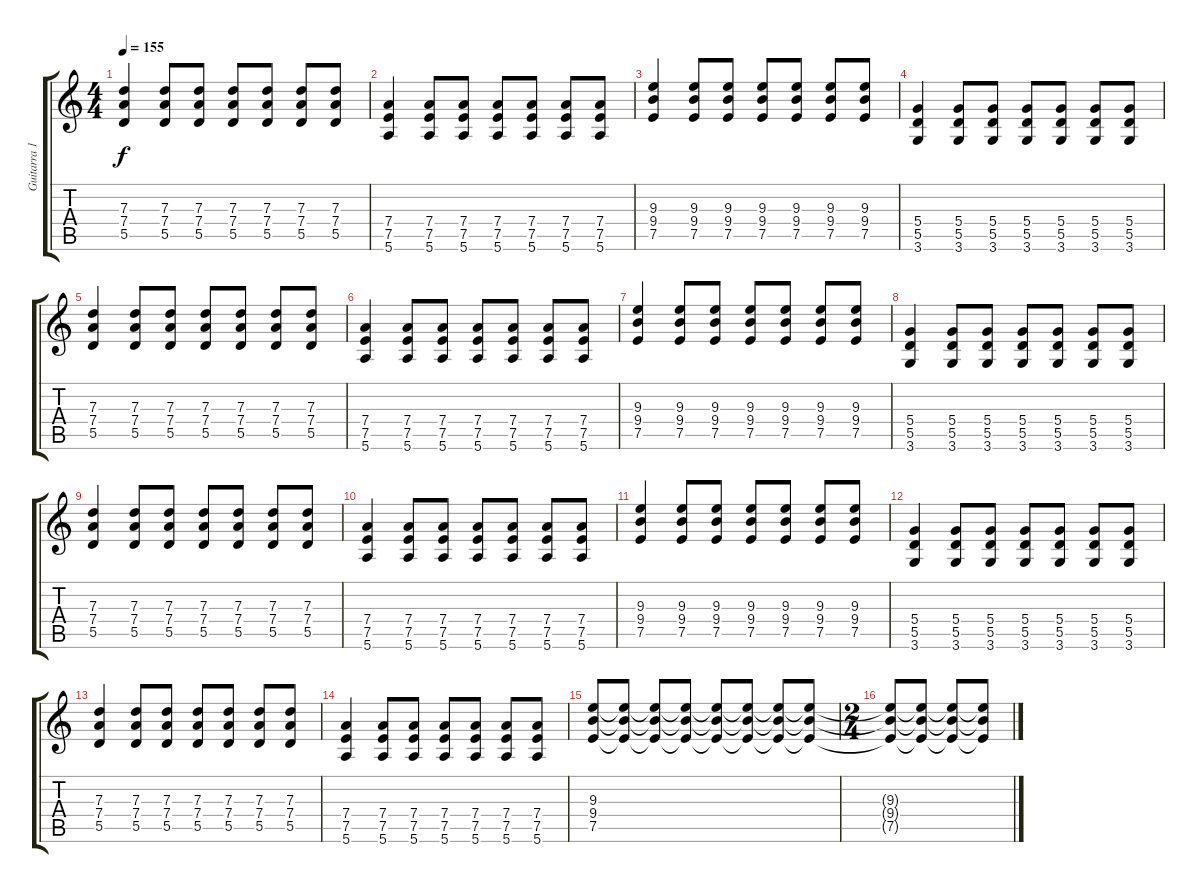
\track ("Guitarra 1 - Mathias" "Guitarra 1") {instrument distortionguitar}
\staff {score tabs}
\tuning (E4 B3 G3 D3 A2 E2) {hide}
\ts (4 4)
\tempo 155
\clef g2
\ks c
(7.3 7.4 5.5).4{dy f} (7.3 7.4 5.5).8 (7.3 7.4 5.5).8 (7.3 7.4 5.5).8 (7.3 7.4 5.5).8 (7.3 7.4 5.5).8 (7.3 7.4 5.5).8 |
(7.4 7.5 5.6).4 (7.4 7.5 5.6).8 (7.4 7.5 5.6).8 (7.4 7.5 5.6).8 (7.4 7.5 5.6).8 (7.4 7.5 5.6).8 (7.4 7.5 5.6).8 |
(9.3 9.4 7.5).4 (9.3 9.4 7.5).8 (9.3 9.4 7.5).8 (9.3 9.4 7.5).8 (9.3 9.4 7.5).8 (9.3 9.4 7.5).8 (9.3 9.4 7.5).8 |
(5.4 5.5 3.6).4 (5.4 5.5 3.6).8 (5.4 5.5 3.6).8 (5.4 5.5 3.6).8 (5.4 5.5 3.6).8 (5.4 5.5 3.6).8 (5.4 5.5 3.6).8 |
(7.3 7.4 5.5).4 (7.3 7.4 5.5).8 (7.3 7.4 5.5).8 (7.3 7.4 5.5).8 (7.3 7.4 5.5).8 (7.3 7.4 5.5).8 (7.3 7.4 5.5).8 |
(7.4 7.5 5.6).4 (7.4 7.5 5.6).8 (7.4 7.5 5.6).8 (7.4 7.5 5.6).8 (7.4 7.5 5.6).8 (7.4 7.5 5.6).8 (7.4 7.5 5.6).8 |
(9.3 9.4 7.5).4 (9.3 9.4 7.5).8 (9.3 9.4 7.5).8 (9.3 9.4 7.5).8 (9.3 9.4 7.5).8 (9.3 9.4 7.5).8 (9.3 9.4 7.5).8 |
(5.4 5.5 3.6).4 (5.4 5.5 3.6).8 (5.4 5.5 3.6).8 (5.4 5.5 3.6).8 (5.4 5.5 3.6).8 (5.4 5.5 3.6).8 (5.4 5.5 3.6).8 |
(7.3 7.4 5.5).4 (7.3 7.4 5.5).8 (7.3 7.4 5.5).8 (7.3 7.4 5.5).8 (7.3 7.4 5.5).8 (7.3 7.4 5.5).8 (7.3 7.4 5.5).8 |
(7.4 7.5 5.6).4 (7.4 7.5 5.6).8 (7.4 7.5 5.6).8 (7.4 7.5 5.6).8 (7.4 7.5 5.6).8 (7.4 7.5 5.6).8 (7.4 7.5 5.6).8 |
(9.3 9.4 7.5).4 (9.3 9.4 7.5).8 (9.3 9.4 7.5).8 (9.3 9.4 7.5).8 (9.3 9.4 7.5).8 (9.3 9.4 7.5).8 (9.3 9.4 7.5).8 |
(5.4 5.5 3.6).4 (5.4 5.5 3.6).8 (5.4 5.5 3.6).8 (5.4 5.5 3.6).8 (5.4 5.5 3.6).8 (5.4 5.5 3.6).8 (5.4 5.5 3.6).8 |
(7.3 7.4 5.5).4 (7.3 7.4 5.5).8 (7.3 7.4 5.5).8 (7.3 7.4 5.5).8 (7.3 7.4 5.5).8 (7.3 7.4 5.5).8 (7.3 7.4 5.5).8 |
(7.4 7.5 5.6).4 (7.4 7.5 5.6).8 (7.4 7.5 5.6).8 (7.4 7.5 5.6).8 (7.4 7.5 5.6).8 (7.4 7.5 5.6).8 (7.4 7.5 5.6).8 |
(9.3 9.4 7.5).8{volume 7} (9.3{t} 9.4{t} 7.5{t}).8 (9.3{t} 9.4{t} 7.5{t}).8 (9.3{t} 9.4{t} 7.5{t}).8 (9.3{t} 9.4{t} 7.5{t}).8 (9.3{t} 9.4{t} 7.5{t}).8 (9.3{t} 9.4{t} 7.5{t}).8 (9.3{t} 9.4{t} 7.5{t}).8 |
\ts (2 4)
(9.3{t} 9.4{t} 7.5{t}).8 (9.3{t} 9.4{t} 7.5{t}).8 (9.3{t} 9.4{t} 7.5{t}).8 (9.3{t} 9.4{t} 7.5{t}).8
